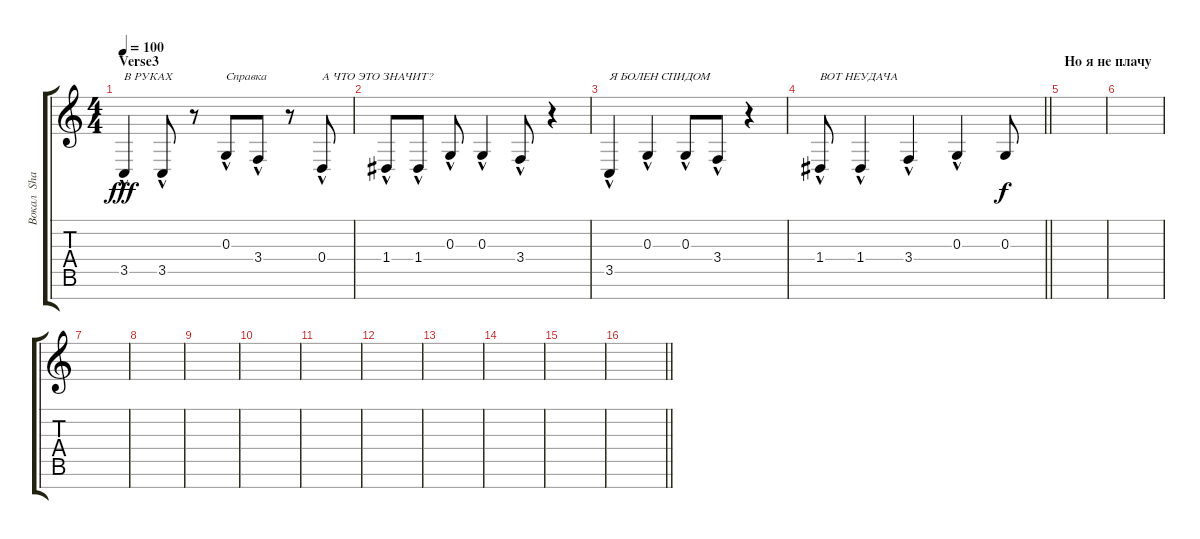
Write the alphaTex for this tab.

\track ("Вокал  Shaggy" "Вокал  Sha") {instrument honkytonkpiano}
\staff {score tabs}
\tuning (E4 B3 G3 D3 A2 E2 B1) {hide}
\ts (4 4)
\section ("" "Verse3")
\tempo 100
\clef g2
\ks c
3.5{hac}.4{txt "В РУКАХ" dy fff} 3.5{hac}.8 r.8 0.3{hac}.8{txt "Справка"} 3.4{hac}.8 r.8 0.4{hac}.8{txt "А ЧТО ЭТО ЗНАЧИТ?"} |
1.4{hac}.8 1.4{hac}.8 0.3{hac}.8 0.3{hac}.4 3.4{hac}.8 r.4 |
3.5{hac}.4{txt "Я БОЛЕН СПИДОМ"} 0.3{hac}.4 0.3{hac}.8 3.4{hac}.8 r.4 |
\barLineRight lightlight
1.4{hac}.8{txt "ВОТ НЕУДАЧА"} 1.4{hac}.4 3.4{hac}.4 0.3{hac}.4 0.3.8{dy f} |
\section ("" "Но я не плачу")
|
|
|
|
|
|
|
|
|
|
|
\barLineRight lightlight
